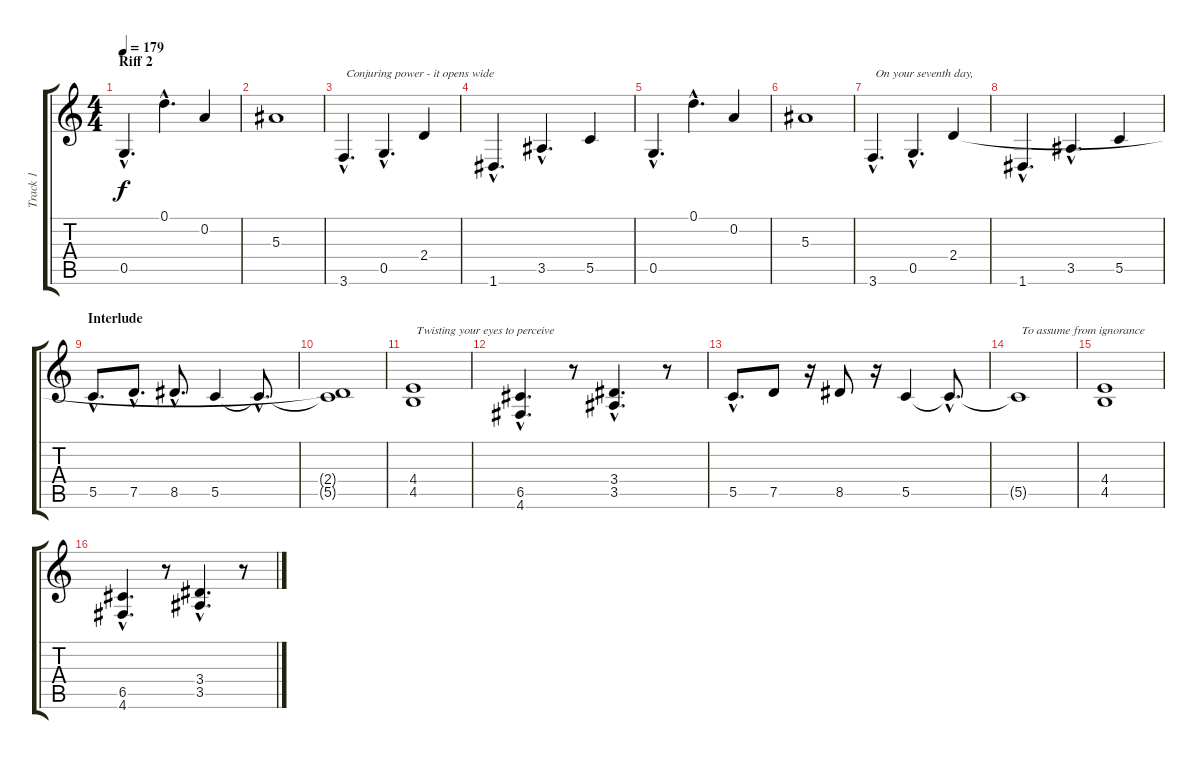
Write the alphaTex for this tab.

\track ("Track 1" "Track 1") {instrument distortionguitar}
\staff {score tabs}
\tuning (D4 A3 F3 C3 G2 D2) {hide}
\ts (4 4)
\section ("" "Riff 2")
\tempo 179
\clef g2
\ks c
0.5{hac}.4{d dy f} 0.1{hac}.4{d} 0.2.4 |
5.3.1 |
3.6{hac}.4{d txt " Conjuring power - it opens wide"} 0.5{hac}.4{d} 2.4.4 |
1.6{hac}.4{d} 3.5{hac}.4{d} 5.5.4 |
0.5{hac}.4{d} 0.1{hac}.4{d} 0.2.4 |
5.3.1 |
3.6{hac}.4{d txt " On your seventh day,"} 0.5{hac}.4{d} 2.4.4 |
1.6{hac}.4{d} 3.5{hac}.4{d} 5.5.4 |
\section ("" "Interlude")
5.5{hac}.8{d} 7.5{hac}.8{d} 8.5{hac}.8{d} 5.5.4 5.5{hac t}.8{d} |
(2.4{t} 5.5{t}).1 |
(4.4 4.5).1{txt " Twisting your eyes to perceive"} |
(6.5{hac} 4.6{hac}).4{d} r.8 (3.4{hac} 3.5{hac}).4{d} r.8 |
5.5{hac}.8{d} 7.5.8 r.16 8.5.8 r.16 5.5.4 5.5{hac t}.8{d} |
5.5{t}.1{txt " To assume from ignorance"} |
(4.4 4.5).1 |
(6.5{hac} 4.6{hac}).4{d} r.8 (3.4{hac} 3.5{hac}).4{d} r.8
